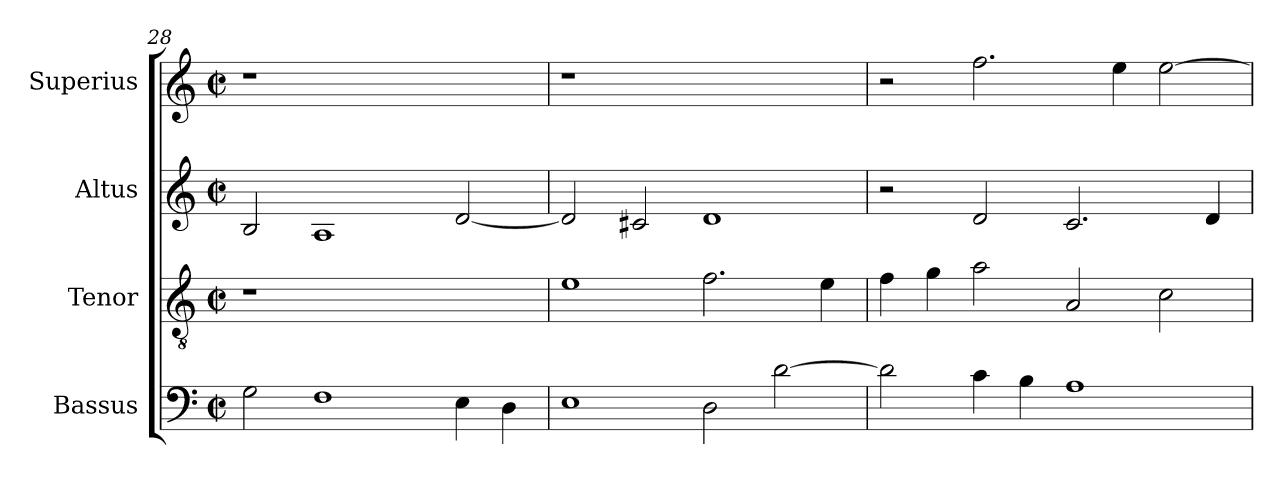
**kern	**kern	**kern	**kern
*part4	*part3	*part2	*part1
*staff4	*staff3	*staff2	*staff1
*I"Bassus	*I"Tenor	*I"Altus	*I"Superius
*I'B.	*I'T.	*I'A.	*I'S.
*clefF4	*clefGv2	*clefG2	*clefG2
*	*ITrd7c12	*	*
*k[]	*k[]	*k[]	*k[]
*C:	*C:	*C:	*C:
*M2/2	*M2/2	*M2/2	*M2/2
*met(c|)	*met(c|)	*met(c|)	*met(c|)
=28	=28	=28	=28
!	!LO:N:vis=1	!	!LO:N:vis=1
2Gi\	1r	2Bi/	1r
1Fi	.	1Ai	.
.	1ryy	.	1ryy
4Ei\	.	[<2di/	.
4Di\	.	.	.
!!LO:PB:g=z
=29	=29	=29	=29
!	!	!	!LO:N:vis=1
1Ei	1Ei	2di/]	1r
.	.	2c#Xi/	.
2Di\	2.Fi\	1di	1ryy
[>2di\	.	.	.
.	4Ei\	.	.
=30	=30	=30	=30
2di\]	4Fi\	2r	2r
.	4Gi\	.	.
4ci\	2Ai\	2di/	2.ffi\
4Bi\	.	.	.
1Ai	2AAi/	2.ci/	.
.	.	.	4eei\
.	2Ci\	.	[>2eei\
.	.	4di/	.
=	=	=	=
*-	*-	*-	*-
